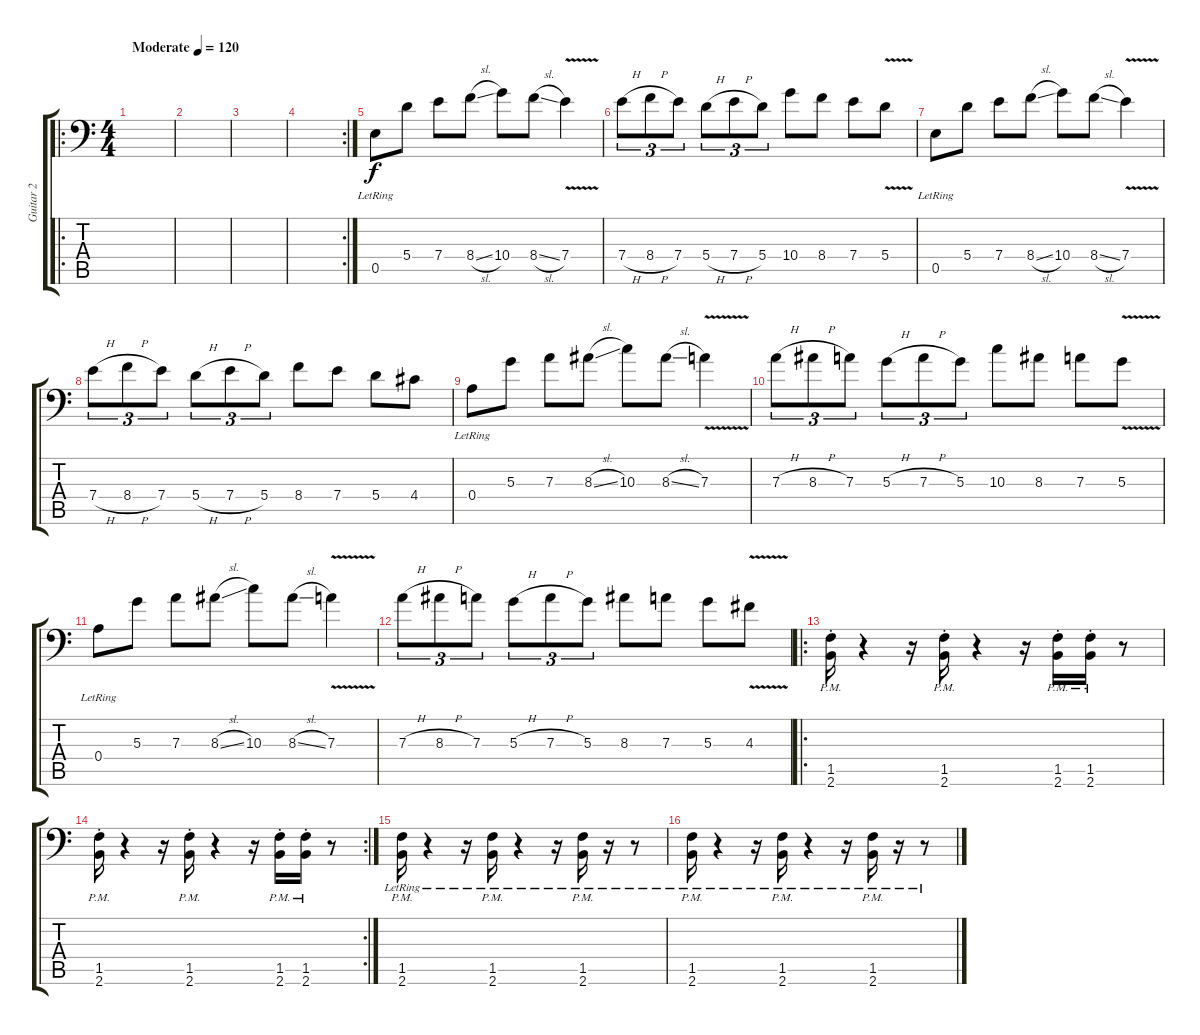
\track ("Guitar 2" "Guitar 2") {instrument distortionguitar}
\staff {score tabs}
\tuning (B3 Gb3 D3 A2 E2 A1) {hide}
\ro
\ts (4 4)
\tempo (120 "Moderate")
\clef f4
\ks c
|
|
|
\rc 2
|
0.5{lr}.8 5.4.8 7.4.8 8.4{sl}.8 10.4.8 8.4{sl}.8 7.4{v}.4 |
7.4{h}.8{tu (3 2)} 8.4{h}.8{tu (3 2)} 7.4.8{tu (3 2)} 5.4{h}.8{tu (3 2)} 7.4{h}.8{tu (3 2)} 5.4.8{tu (3 2)} 10.4.8 8.4.8 7.4.8 5.4{v}.8 |
0.5{lr}.8 5.4.8 7.4.8 8.4{sl}.8 10.4.8 8.4{sl}.8 7.4{v}.4 |
7.4{h}.8{tu (3 2)} 8.4{h}.8{tu (3 2)} 7.4.8{tu (3 2)} 5.4{h}.8{tu (3 2)} 7.4{h}.8{tu (3 2)} 5.4.8{tu (3 2)} 8.4.8 7.4.8 5.4.8 4.4.8 |
0.4{lr}.8 5.3.8 7.3.8 8.3{sl}.8 10.3.8 8.3{sl}.8 7.3{v}.4 |
7.3{h}.8{tu (3 2)} 8.3{h}.8{tu (3 2)} 7.3.8{tu (3 2)} 5.3{h}.8{tu (3 2)} 7.3{h}.8{tu (3 2)} 5.3.8{tu (3 2)} 10.3.8 8.3.8 7.3.8 5.3{v}.8 |
0.4{lr}.8 5.3.8 7.3.8 8.3{sl}.8 10.3.8 8.3{sl}.8 7.3{v}.4 |
7.3{h}.8{tu (3 2)} 8.3{h}.8{tu (3 2)} 7.3.8{tu (3 2)} 5.3{h}.8{tu (3 2)} 7.3{h}.8{tu (3 2)} 5.3.8{tu (3 2)} 8.3.8 7.3.8 5.3.8 4.3{v}.8 |
\ro
(1.5{pm st} 2.6{pm st}).16 r.4 r.16 (1.5{pm st} 2.6{pm st}).16 r.4 r.16 (1.5{pm st} 2.6{pm st}).16 (1.5{pm st} 2.6{pm st}).16 r.8 |
\rc 2
(1.5{pm st} 2.6{pm st}).16 r.4 r.16 (1.5{pm st} 2.6{pm st}).16 r.4 r.16 (1.5{pm st} 2.6{pm st}).16 (1.5{pm st} 2.6{pm st}).16 r.8 |
(1.5{pm lr} 2.6{pm lr}).16 r.4 r.16 (1.5{pm lr} 2.6{pm lr}).16 r.4 r.16 (1.5{pm lr} 2.6{pm lr}).16 r.16 r.8 |
(1.5{pm lr} 2.6{pm lr}).16 r.4 r.16 (1.5{pm lr} 2.6{pm lr}).16 r.4 r.16 (1.5{pm lr} 2.6{pm lr}).16 r.16 r.8
